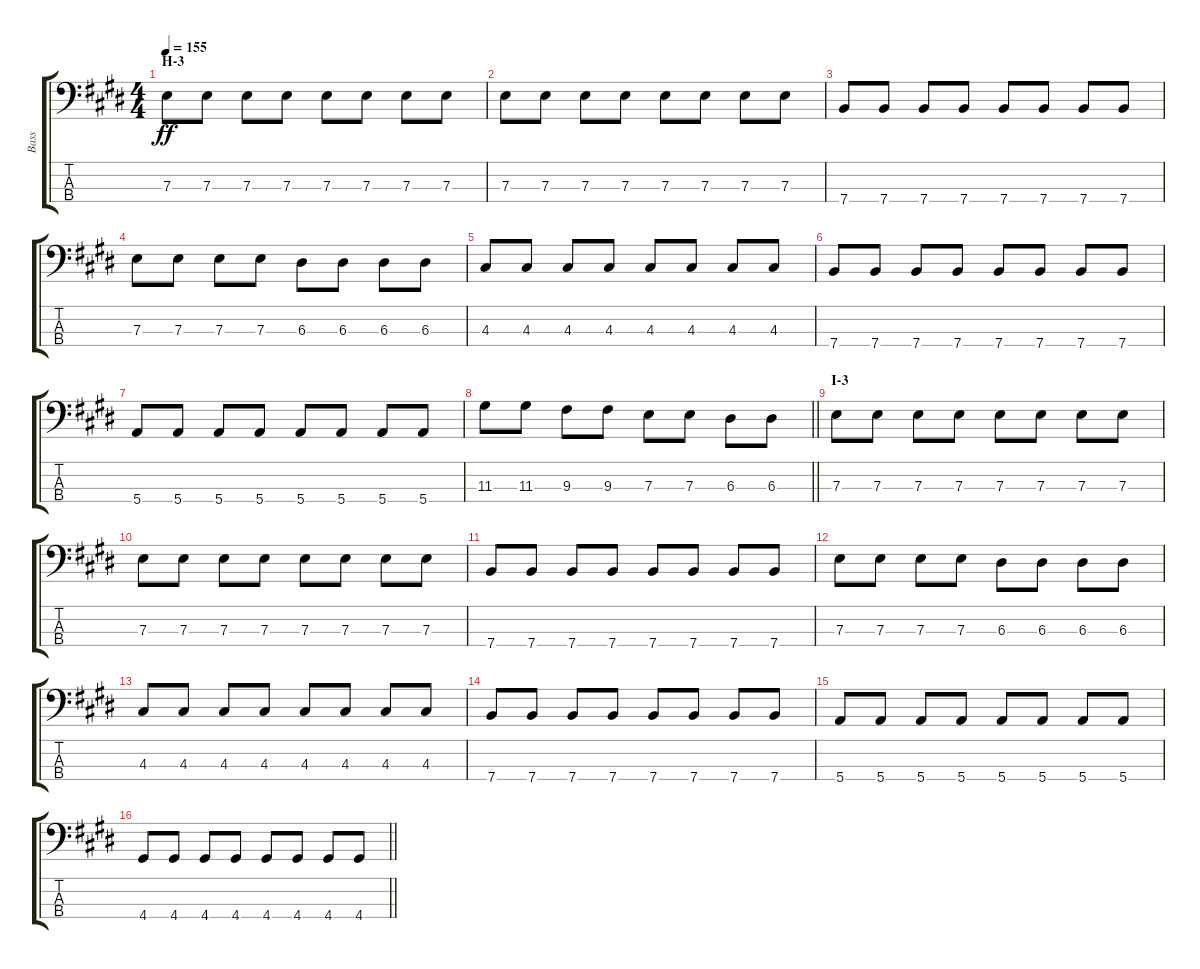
\track ("Bass" "Bass") {instrument electricbasspick}
\staff {score tabs}
\tuning (G2 D2 A1 E1) {hide}
\ts (4 4)
\section ("" "H-3")
\tempo 155
\clef f4
\ks e
7.3.8{dy ff} 7.3.8 7.3.8 7.3.8 7.3.8 7.3.8 7.3.8 7.3.8 |
7.3.8 7.3.8 7.3.8 7.3.8 7.3.8 7.3.8 7.3.8 7.3.8 |
7.4.8 7.4.8 7.4.8 7.4.8 7.4.8 7.4.8 7.4.8 7.4.8 |
7.3.8 7.3.8 7.3.8 7.3.8 6.3.8 6.3.8 6.3.8 6.3.8 |
4.3.8 4.3.8 4.3.8 4.3.8 4.3.8 4.3.8 4.3.8 4.3.8 |
7.4.8 7.4.8 7.4.8 7.4.8 7.4.8 7.4.8 7.4.8 7.4.8 |
5.4.8 5.4.8 5.4.8 5.4.8 5.4.8 5.4.8 5.4.8 5.4.8 |
\barLineRight lightlight
11.3.8 11.3.8 9.3.8 9.3.8 7.3.8 7.3.8 6.3.8 6.3.8 |
\section ("" "I-3")
7.3.8 7.3.8 7.3.8 7.3.8 7.3.8 7.3.8 7.3.8 7.3.8 |
7.3.8 7.3.8 7.3.8 7.3.8 7.3.8 7.3.8 7.3.8 7.3.8 |
7.4.8 7.4.8 7.4.8 7.4.8 7.4.8 7.4.8 7.4.8 7.4.8 |
7.3.8 7.3.8 7.3.8 7.3.8 6.3.8 6.3.8 6.3.8 6.3.8 |
4.3.8 4.3.8 4.3.8 4.3.8 4.3.8 4.3.8 4.3.8 4.3.8 |
7.4.8 7.4.8 7.4.8 7.4.8 7.4.8 7.4.8 7.4.8 7.4.8 |
5.4.8 5.4.8 5.4.8 5.4.8 5.4.8 5.4.8 5.4.8 5.4.8 |
\barLineRight lightlight
4.4.8 4.4.8 4.4.8 4.4.8 4.4.8 4.4.8 4.4.8 4.4.8
